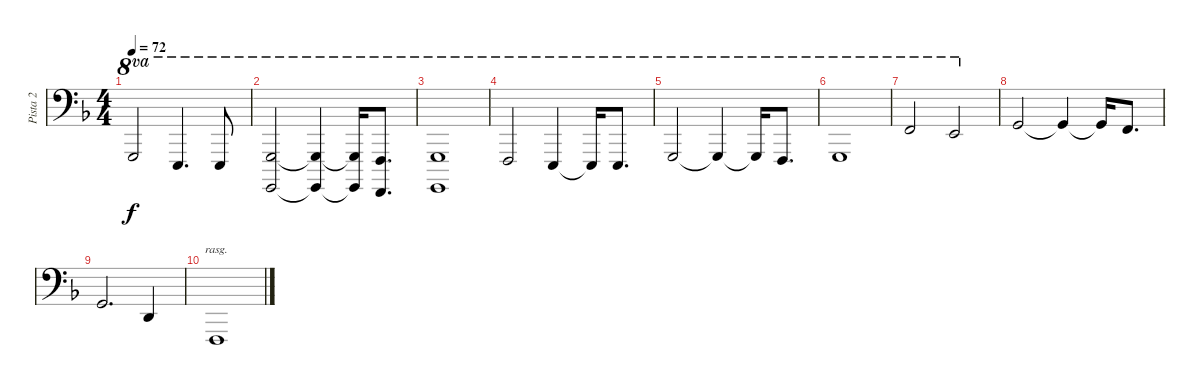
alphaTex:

\track ("Pista 2" "Pista 2") {instrument brightacousticpiano}
\staff {score}
\tuning (G2 D2 A1 A0) {hide}
\ts (4 4)
\tempo 72
\clef f4
\ks f
0.1.2{ot 8va dy f} 2.2.4{d ot 8va} 2.2.8{ot 8va} |
(0.1 10.4).2{ot 8va} (0.1{t} 10.4{t}).4{ot 8va} (0.1{t} 10.4{t}).16{ot 8va} (3.2 8.4).8{d ot 8va} |
(0.1 10.4).1{ot 8va} |
3.2.2{ot 8va} 2.2.4{ot 8va} 2.2{t}.16{ot 8va} 2.2.8{d ot 8va} |
0.1.2{ot 8va} 0.1{t}.4{ot 8va} 0.1{t}.16{ot 8va} 3.2.8{d ot 8va} |
0.1.1{ot 8va} |
10.1.2{ot 8va} 9.1.2{ot 8va} |
0.1.2 0.1{t}.4 0.1{t}.16 3.2.8{d} |
0.1.2{d} 0.2.4 |
8.4.1{bd 240 rasg ii}
